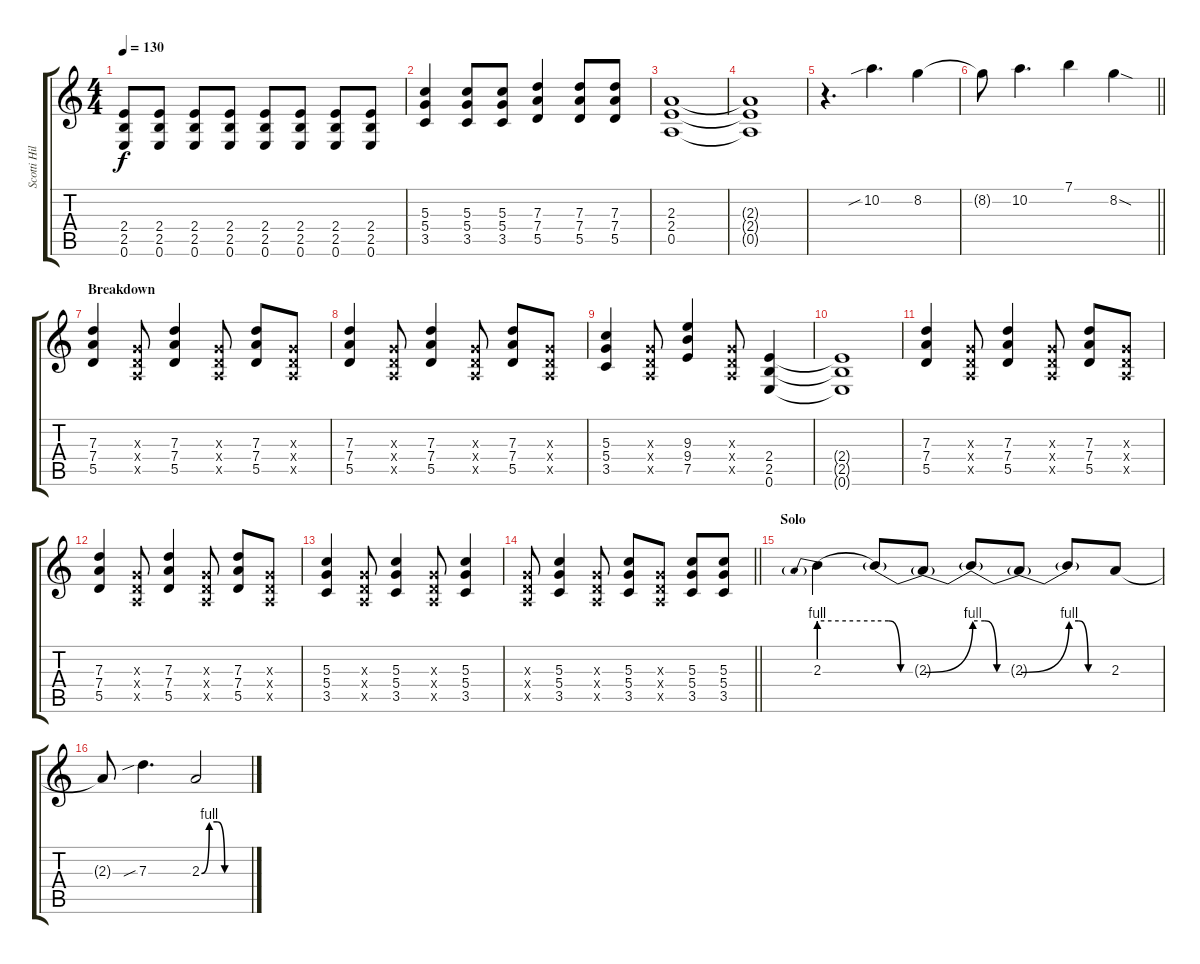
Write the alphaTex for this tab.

\track ("Scotti Hill" "Scotti Hil") {instrument overdrivenguitar}
\staff {score tabs}
\tuning (E4 B3 G3 D3 A2 E2) {hide}
\ts (4 4)
\tempo 130
\clef g2
\ks c
(2.4 2.5 0.6).8{dy f} (2.4 2.5 0.6).8 (2.4 2.5 0.6).8 (2.4 2.5 0.6).8 (2.4 2.5 0.6).8 (2.4 2.5 0.6).8 (2.4 2.5 0.6).8 (2.4 2.5 0.6).8 |
(5.3 5.4 3.5).4 (5.3 5.4 3.5).8 (5.3 5.4 3.5).8 (7.3 7.4 5.5).4 (7.3 7.4 5.5).8 (7.3 7.4 5.5).8 |
(2.3 2.4 0.5).1 |
(2.3{t} 2.4{t} 0.5{t}).1 |
r.4{d} 10.2{sib}.4{d} 8.2.4 |
\barLineRight lightlight
8.2{t}.8 10.2.4{d} 7.1.4 8.2{sod}.4 |
\section ("" "Breakdown")
(7.3 7.4 5.5).4 (0.3{x} 0.4{x} 0.5{x}).8 (7.3 7.4 5.5).4 (0.3{x} 0.4{x} 0.5{x}).8 (7.3 7.4 5.5).8 (0.3{x} 0.4{x} 0.5{x}).8 |
(7.3 7.4 5.5).4 (0.3{x} 0.4{x} 0.5{x}).8 (7.3 7.4 5.5).4 (0.3{x} 0.4{x} 0.5{x}).8 (7.3 7.4 5.5).8 (0.3{x} 0.4{x} 0.5{x}).8 |
(5.3 5.4 3.5).4 (0.3{x} 0.4{x} 0.5{x}).8 (9.3 9.4 7.5).4 (0.3{x} 0.4{x} 0.5{x}).8 (2.4 2.5 0.6).4 |
(2.4{t} 2.5{t} 0.6{t}).1 |
(7.3 7.4 5.5).4 (0.3{x} 0.4{x} 0.5{x}).8 (7.3 7.4 5.5).4 (0.3{x} 0.4{x} 0.5{x}).8 (7.3 7.4 5.5).8 (0.3{x} 0.4{x} 0.5{x}).8 |
(7.3 7.4 5.5).4 (0.3{x} 0.4{x} 0.5{x}).8 (7.3 7.4 5.5).4 (0.3{x} 0.4{x} 0.5{x}).8 (7.3 7.4 5.5).8 (0.3{x} 0.4{x} 0.5{x}).8 |
(5.3 5.4 3.5).4 (0.3{x} 0.4{x} 0.5{x}).8 (5.3 5.4 3.5).4 (0.3{x} 0.4{x} 0.5{x}).8 (5.3 5.4 3.5).4 |
\barLineRight lightlight
(0.3{x} 0.4{x} 0.5{x}).8 (5.3 5.4 3.5).4 (0.3{x} 0.4{x} 0.5{x}).8 (5.3 5.4 3.5).8 (0.3{x} 0.4{x} 0.5{x}).8 (5.3 5.4 3.5).8 (5.3 5.4 3.5).8 |
\section ("" "Solo")
2.3{be (prebend 0 4 60 4)}.4 2.3{be (custom 0 4 15 4 30 0 60 0) t}.8 2.3{be (bend 0 0 60 4) t}.8 2.3{be (custom 0 4 15 4 30 0 60 0) t}.8 2.3{be (bend 0 0 60 4) t}.8 2.3{be (custom 0 4 15 4 30 0 60 0) t}.8 2.3.8 |
2.3{t}.8 7.3{sib}.4{d} 2.3{be (custom 0 0 10 4 20 4 30 0 60 0)}.2
